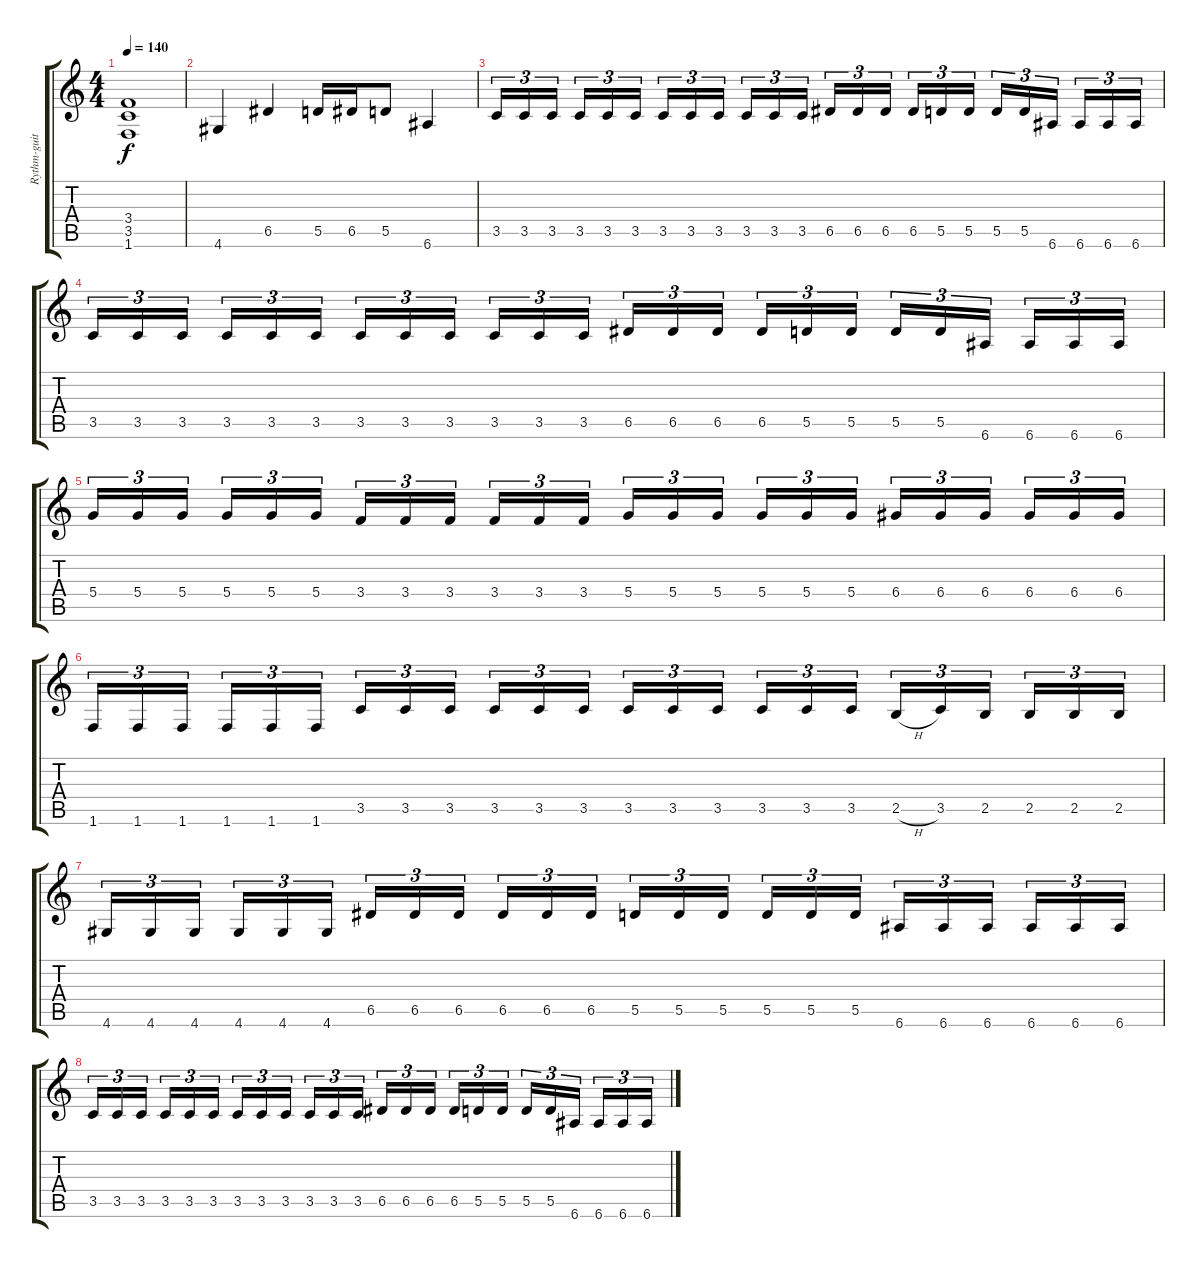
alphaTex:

\track ("Rythm-guitar - Silenoz" "Rythm-guit") {instrument overdrivenguitar}
\staff {score tabs}
\tuning (E4 B3 G3 D3 A2 E2) {hide}
\ts (4 4)
\tempo 140
\clef g2
\ks c
(3.4 3.5 1.6).1{dy f} |
4.6.4 6.5.4 5.5.16 6.5.16 5.5.8 6.6.4 |
3.5.16{tu (3 2)} 3.5.16{tu (3 2)} 3.5.16{tu (3 2) beam splitsecondary} 3.5.16{tu (3 2)} 3.5.16{tu (3 2)} 3.5.16{tu (3 2)} 3.5.16{tu (3 2)} 3.5.16{tu (3 2)} 3.5.16{tu (3 2) beam splitsecondary} 3.5.16{tu (3 2)} 3.5.16{tu (3 2)} 3.5.16{tu (3 2)} 6.5.16{tu (3 2)} 6.5.16{tu (3 2)} 6.5.16{tu (3 2) beam splitsecondary} 6.5.16{tu (3 2)} 5.5.16{tu (3 2)} 5.5.16{tu (3 2)} 5.5.16{tu (3 2)} 5.5.16{tu (3 2)} 6.6.16{tu (3 2) beam splitsecondary} 6.6.16{tu (3 2)} 6.6.16{tu (3 2)} 6.6.16{tu (3 2)} |
3.5.16{tu (3 2)} 3.5.16{tu (3 2)} 3.5.16{tu (3 2) beam splitsecondary} 3.5.16{tu (3 2)} 3.5.16{tu (3 2)} 3.5.16{tu (3 2)} 3.5.16{tu (3 2)} 3.5.16{tu (3 2)} 3.5.16{tu (3 2) beam splitsecondary} 3.5.16{tu (3 2)} 3.5.16{tu (3 2)} 3.5.16{tu (3 2)} 6.5.16{tu (3 2)} 6.5.16{tu (3 2)} 6.5.16{tu (3 2) beam splitsecondary} 6.5.16{tu (3 2)} 5.5.16{tu (3 2)} 5.5.16{tu (3 2)} 5.5.16{tu (3 2)} 5.5.16{tu (3 2)} 6.6.16{tu (3 2) beam splitsecondary} 6.6.16{tu (3 2)} 6.6.16{tu (3 2)} 6.6.16{tu (3 2)} |
5.4.16{tu (3 2)} 5.4.16{tu (3 2)} 5.4.16{tu (3 2) beam splitsecondary} 5.4.16{tu (3 2)} 5.4.16{tu (3 2)} 5.4.16{tu (3 2)} 3.4.16{tu (3 2)} 3.4.16{tu (3 2)} 3.4.16{tu (3 2) beam splitsecondary} 3.4.16{tu (3 2)} 3.4.16{tu (3 2)} 3.4.16{tu (3 2)} 5.4.16{tu (3 2)} 5.4.16{tu (3 2)} 5.4.16{tu (3 2) beam splitsecondary} 5.4.16{tu (3 2)} 5.4.16{tu (3 2)} 5.4.16{tu (3 2)} 6.4.16{tu (3 2)} 6.4.16{tu (3 2)} 6.4.16{tu (3 2) beam splitsecondary} 6.4.16{tu (3 2)} 6.4.16{tu (3 2)} 6.4.16{tu (3 2)} |
1.6.16{tu (3 2)} 1.6.16{tu (3 2)} 1.6.16{tu (3 2) beam splitsecondary} 1.6.16{tu (3 2)} 1.6.16{tu (3 2)} 1.6.16{tu (3 2)} 3.5.16{tu (3 2)} 3.5.16{tu (3 2)} 3.5.16{tu (3 2) beam splitsecondary} 3.5.16{tu (3 2)} 3.5.16{tu (3 2)} 3.5.16{tu (3 2)} 3.5.16{tu (3 2)} 3.5.16{tu (3 2)} 3.5.16{tu (3 2) beam splitsecondary} 3.5.16{tu (3 2)} 3.5.16{tu (3 2)} 3.5.16{tu (3 2)} 2.5{h}.16{tu (3 2)} 3.5.16{tu (3 2)} 2.5.16{tu (3 2) beam splitsecondary} 2.5.16{tu (3 2)} 2.5.16{tu (3 2)} 2.5.16{tu (3 2)} |
4.6.16{tu (3 2)} 4.6.16{tu (3 2)} 4.6.16{tu (3 2) beam splitsecondary} 4.6.16{tu (3 2)} 4.6.16{tu (3 2)} 4.6.16{tu (3 2)} 6.5.16{tu (3 2)} 6.5.16{tu (3 2)} 6.5.16{tu (3 2) beam splitsecondary} 6.5.16{tu (3 2)} 6.5.16{tu (3 2)} 6.5.16{tu (3 2)} 5.5.16{tu (3 2)} 5.5.16{tu (3 2)} 5.5.16{tu (3 2) beam splitsecondary} 5.5.16{tu (3 2)} 5.5.16{tu (3 2)} 5.5.16{tu (3 2)} 6.6.16{tu (3 2)} 6.6.16{tu (3 2)} 6.6.16{tu (3 2) beam splitsecondary} 6.6.16{tu (3 2)} 6.6.16{tu (3 2)} 6.6.16{tu (3 2)} |
3.5.16{tu (3 2)} 3.5.16{tu (3 2)} 3.5.16{tu (3 2) beam splitsecondary} 3.5.16{tu (3 2)} 3.5.16{tu (3 2)} 3.5.16{tu (3 2)} 3.5.16{tu (3 2)} 3.5.16{tu (3 2)} 3.5.16{tu (3 2) beam splitsecondary} 3.5.16{tu (3 2)} 3.5.16{tu (3 2)} 3.5.16{tu (3 2)} 6.5.16{tu (3 2)} 6.5.16{tu (3 2)} 6.5.16{tu (3 2) beam splitsecondary} 6.5.16{tu (3 2)} 5.5.16{tu (3 2)} 5.5.16{tu (3 2)} 5.5.16{tu (3 2)} 5.5.16{tu (3 2)} 6.6.16{tu (3 2) beam splitsecondary} 6.6.16{tu (3 2)} 6.6.16{tu (3 2)} 6.6.16{tu (3 2)}
